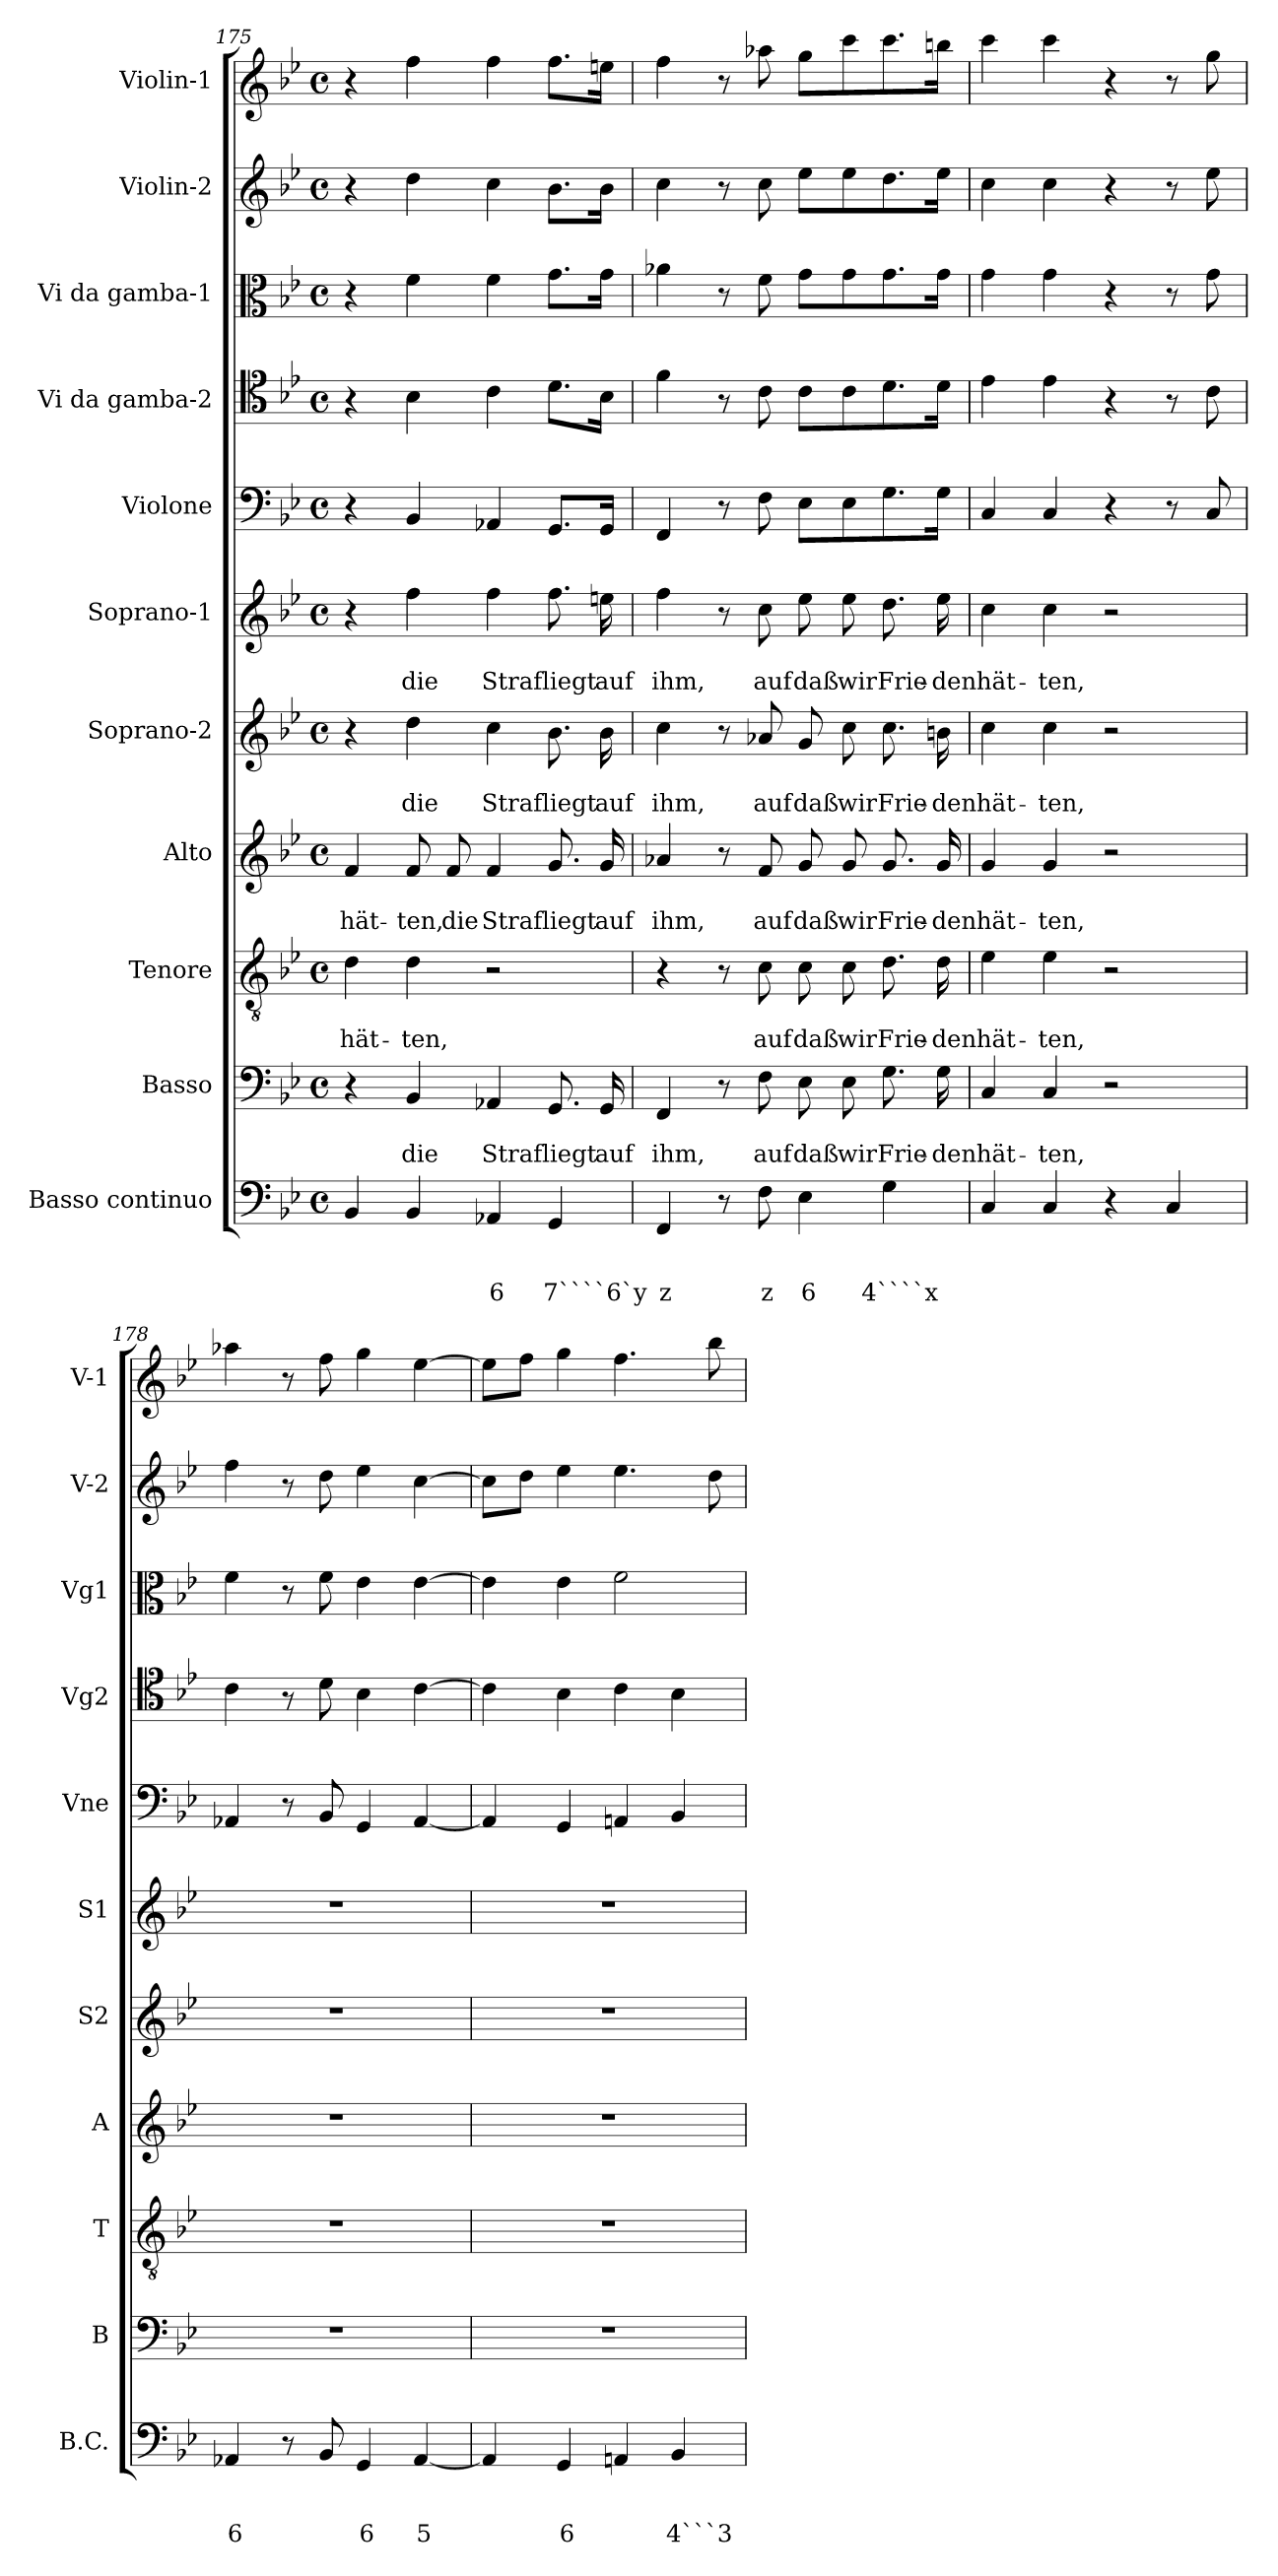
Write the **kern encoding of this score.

**kern	**text	**text	**text	**kern	**text	**text	**kern	**text	**text	**kern	**text	**text	**kern	**text	**text	**kern	**text	**text	**kern	**kern	**kern	**kern	**kern
*part11	*part11	*part11	*part11	*part10	*part10	*part10	*part9	*part9	*part9	*part8	*part8	*part8	*part7	*part7	*part7	*part6	*part6	*part6	*part5	*part4	*part3	*part2	*part1
*staff11	*staff11	*staff11	*staff11	*staff10	*staff10	*staff10	*staff9	*staff9	*staff9	*staff8	*staff8	*staff8	*staff7	*staff7	*staff7	*staff6	*staff6	*staff6	*staff5	*staff4	*staff3	*staff2	*staff1
*I"Basso continuo	*	*	*	*I"Basso	*	*	*I"Tenore	*	*	*I"Alto	*	*	*I"Soprano-2	*	*	*I"Soprano-1	*	*	*I"Violone	*I"Vi da gamba-2	*I"Vi da gamba-1	*I"Violin-2	*I"Violin-1
*I'B.C.	*	*	*	*I'B	*	*	*I'T	*	*	*I'A	*	*	*I'S2	*	*	*I'S1	*	*	*I'Vne	*I'Vg2	*I'Vg1	*I'V-2	*I'V-1
*clefF4	*	*	*	*clefF4	*	*	*clefGv2	*	*	*clefG2	*	*	*clefG2	*	*	*clefG2	*	*	*clefF4	*clefC4	*clefC3	*clefG2	*clefG2
*k[b-e-]	*	*	*	*k[b-e-]	*	*	*k[b-e-]	*	*	*k[b-e-]	*	*	*k[b-e-]	*	*	*k[b-e-]	*	*	*k[b-e-]	*k[b-e-]	*k[b-e-]	*k[b-e-]	*k[b-e-]
*B-:	*	*	*	*B-:	*	*	*B-:	*	*	*B-:	*	*	*B-:	*	*	*B-:	*	*	*B-:	*B-:	*B-:	*B-:	*B-:
*M4/4	*	*	*	*M4/4	*	*	*M4/4	*	*	*M4/4	*	*	*M4/4	*	*	*M4/4	*	*	*M4/4	*M4/4	*M4/4	*M4/4	*M4/4
*met(c)	*	*	*	*met(c)	*	*	*met(c)	*	*	*met(c)	*	*	*met(c)	*	*	*met(c)	*	*	*met(c)	*met(c)	*met(c)	*met(c)	*met(c)
=175	=175	=175	=175	=175	=175	=175	=175	=175	=175	=175	=175	=175	=175	=175	=175	=175	=175	=175	=175	=175	=175	=175	=175
!	!	!	!	!	!	!	!	!	!LO:LY:b	!	!	!LO:LY:b	!	!	!	!	!	!	!	!	!	!	!
4BB-/	.	.	.	4r	.	.	4d\	.	hät-	4f/	.	hät-	4r	.	.	4r	.	.	4r	4r	4r	4r	4r
!	!	!	!	!	!	!LO:LY:b	!	!	!LO:LY:b	!	!	!LO:LY:b	!	!	!LO:LY:b	!	!	!LO:LY:b	!	!	!	!	!
4BB-/	.	.	.	4BB-/	.	die	4d\	.	-ten,	8f/	.	-ten,	4dd\	.	die	4ff\	.	die	4BB-/	4B-\	4f\	4dd\	4ff\
!	!	!	!	!	!	!	!	!	!	!	!	!LO:LY:b	!	!	!	!	!	!	!	!	!	!	!
.	.	.	.	.	.	.	.	.	.	8f/	.	die	.	.	.	.	.	.	.	.	.	.	.
!	!	!	!LO:LY:b	!	!	!LO:LY:b	!	!	!	!	!	!LO:LY:b	!	!	!LO:LY:b	!	!	!LO:LY:b	!	!	!	!	!
4AA-X/	.	.	6	4AA-X/	.	Straf	2r	.	.	4f/	.	Straf	4cc\	.	Straf	4ff\	.	Straf	4AA-X/	4c\	4f\	4cc\	4ff\
!	!	!	!LO:LY:b	!	!	!LO:LY:b	!	!	!	!	!	!LO:LY:b	!	!	!LO:LY:b	!	!	!LO:LY:b	!	!	!	!	!
4GG/	.	.	7````6`y	8.GG/	.	liegt	.	.	.	8.g/	.	liegt	8.b-\	.	liegt	8.ff\	.	liegt	8.GG/L	8.d\L	8.g\L	8.b-\L	8.ff\L
!	!	!	!	!	!	!LO:LY:b	!	!	!	!	!	!LO:LY:b	!	!	!LO:LY:b	!	!	!LO:LY:b	!	!	!	!	!
.	.	.	.	16GG/	.	auf	.	.	.	16g/	.	auf	16b-\	.	auf	16een\	.	auf	16GG/Jk	16B-\Jk	16g\Jk	16b-\Jk	16een\Jk
=176	=176	=176	=176	=176	=176	=176	=176	=176	=176	=176	=176	=176	=176	=176	=176	=176	=176	=176	=176	=176	=176	=176	=176
!	!	!	!LO:LY:b	!	!	!LO:LY:b	!	!	!	!	!	!LO:LY:b	!	!	!LO:LY:b	!	!	!LO:LY:b	!	!	!	!	!
4FF/	.	.	z	4FF/	.	ihm,	4r	.	.	4a-X/	.	ihm,	4cc\	.	ihm,	4ff\	.	ihm,	4FF/	4f\	4a-X\	4cc\	4ff\
8r	.	.	.	8r	.	.	8r	.	.	8r	.	.	8r	.	.	8r	.	.	8r	8r	8r	8r	8r
!	!	!	!LO:LY:b	!	!	!LO:LY:b	!	!	!LO:LY:b	!	!	!LO:LY:b	!	!	!LO:LY:b	!	!	!LO:LY:b	!	!	!	!	!
8F\	.	.	z	8F\	.	auf	8c\	.	auf	8f/	.	auf	8a-X/	.	auf	8cc\	.	auf	8F\	8c\	8f\	8cc\	8aa-X\
!	!	!	!LO:LY:b	!	!	!LO:LY:b	!	!	!LO:LY:b	!	!	!LO:LY:b	!	!	!LO:LY:b	!	!	!LO:LY:b	!	!	!	!	!
4E-\	.	.	6	8E-\	.	daß	8c\	.	daß	8g/	.	daß	8g/	.	daß	8ee-\	.	daß	8E-\L	8c\L	8g\L	8ee-\L	8gg\L
!	!	!	!	!	!	!LO:LY:b	!	!	!LO:LY:b	!	!	!LO:LY:b	!	!	!LO:LY:b	!	!	!LO:LY:b	!	!	!	!	!
.	.	.	.	8E-\	.	wir	8c\	.	wir	8g/	.	wir	8cc\	.	wir	8ee-\	.	wir	8E-\	8c\	8g\	8ee-\	8ccc\
!	!	!	!LO:LY:b	!	!	!LO:LY:b	!	!	!LO:LY:b	!	!	!LO:LY:b	!	!	!LO:LY:b	!	!	!LO:LY:b	!	!	!	!	!
4G\	.	.	4````x	8.G\	.	Frie-	8.d\	.	Frie-	8.g/	.	Frie-	8.cc\	.	Frie-	8.dd\	.	Frie-	8.G\	8.d\	8.g\	8.dd\	8.ccc\
!	!	!	!	!	!	!LO:LY:b	!	!	!LO:LY:b	!	!	!LO:LY:b	!	!	!LO:LY:b	!	!	!LO:LY:b	!	!	!	!	!
.	.	.	.	16G\	.	-den	16d\	.	-den	16g/	.	-den	16bn\	.	-den	16ee-\	.	-den	16G\Jk	16d\Jk	16g\Jk	16ee-\Jk	16bbn\Jk
=177	=177	=177	=177	=177	=177	=177	=177	=177	=177	=177	=177	=177	=177	=177	=177	=177	=177	=177	=177	=177	=177	=177	=177
!	!	!	!	!	!	!LO:LY:b	!	!	!LO:LY:b	!	!	!LO:LY:b	!	!	!LO:LY:b	!	!	!LO:LY:b	!	!	!	!	!
4C/	.	.	.	4C/	.	hät-	4e-\	.	hät-	4g/	.	hät-	4cc\	.	hät-	4cc\	.	hät-	4C/	4e-\	4g\	4cc\	4ccc\
!	!	!	!	!	!	!LO:LY:b	!	!	!LO:LY:b	!	!	!LO:LY:b	!	!	!LO:LY:b	!	!	!LO:LY:b	!	!	!	!	!
4C/	.	.	.	4C/	.	-ten,	4e-\	.	-ten,	4g/	.	-ten,	4cc\	.	-ten,	4cc\	.	-ten,	4C/	4e-\	4g\	4cc\	4ccc\
4r	.	.	.	2r	.	.	2r	.	.	2r	.	.	2r	.	.	2r	.	.	4r	4r	4r	4r	4r
4C/	.	.	.	.	.	.	.	.	.	.	.	.	.	.	.	.	.	.	8r	8r	8r	8r	8r
.	.	.	.	.	.	.	.	.	.	.	.	.	.	.	.	.	.	.	8C/	8c\	8g\	8ee-\	8gg\
!!LO:PB:g=z
=178	=178	=178	=178	=178	=178	=178	=178	=178	=178	=178	=178	=178	=178	=178	=178	=178	=178	=178	=178	=178	=178	=178	=178
!	!	!	!LO:LY:b	!	!	!	!	!	!	!	!	!	!	!	!	!	!	!	!	!	!	!	!
4AA-X/	.	.	6	1r	.	.	1r	.	.	1r	.	.	1r	.	.	1r	.	.	4AA-X/	4c\	4f\	4ff\	4aa-X\
8r	.	.	.	.	.	.	.	.	.	.	.	.	.	.	.	.	.	.	8r	8r	8r	8r	8r
8BB-/	.	.	.	.	.	.	.	.	.	.	.	.	.	.	.	.	.	.	8BB-/	8d\	8f\	8dd\	8ff\
!	!	!	!LO:LY:b	!	!	!	!	!	!	!	!	!	!	!	!	!	!	!	!	!	!	!	!
4GG/	.	.	6	.	.	.	.	.	.	.	.	.	.	.	.	.	.	.	4GG/	4B-\	4e-\	4ee-\	4gg\
!	!	!	!LO:LY:b	!	!	!	!	!	!	!	!	!	!	!	!	!	!	!	!	!	!	!	!
[4AA-/	.	.	5	.	.	.	.	.	.	.	.	.	.	.	.	.	.	.	[4AA-/	[4c\	[4e-\	[4cc\	[4ee-\
=179	=179	=179	=179	=179	=179	=179	=179	=179	=179	=179	=179	=179	=179	=179	=179	=179	=179	=179	=179	=179	=179	=179	=179
4AA-/]	.	.	.	1r	.	.	1r	.	.	1r	.	.	1r	.	.	1r	.	.	4AA-/]	4c\]	4e-\]	8cc\L]	8ee-\L]
.	.	.	.	.	.	.	.	.	.	.	.	.	.	.	.	.	.	.	.	.	.	8dd\J	8ff\J
!	!	!	!LO:LY:b	!	!	!	!	!	!	!	!	!	!	!	!	!	!	!	!	!	!	!	!
4GG/	.	.	6	.	.	.	.	.	.	.	.	.	.	.	.	.	.	.	4GG/	4B-\	4e-\	4ee-\	4gg\
4AAn/	.	.	.	.	.	.	.	.	.	.	.	.	.	.	.	.	.	.	4AAn/	4c\	2f\	4.ee-\	4.ff\
!	!	!	!LO:LY:b	!	!	!	!	!	!	!	!	!	!	!	!	!	!	!	!	!	!	!	!
4BB-/	.	.	4```3	.	.	.	.	.	.	.	.	.	.	.	.	.	.	.	4BB-/	4B-\	.	.	.
.	.	.	.	.	.	.	.	.	.	.	.	.	.	.	.	.	.	.	.	.	.	8dd\	8bb-\
=	=	=	=	=	=	=	=	=	=	=	=	=	=	=	=	=	=	=	=	=	=	=	=
*-	*-	*-	*-	*-	*-	*-	*-	*-	*-	*-	*-	*-	*-	*-	*-	*-	*-	*-	*-	*-	*-	*-	*-
